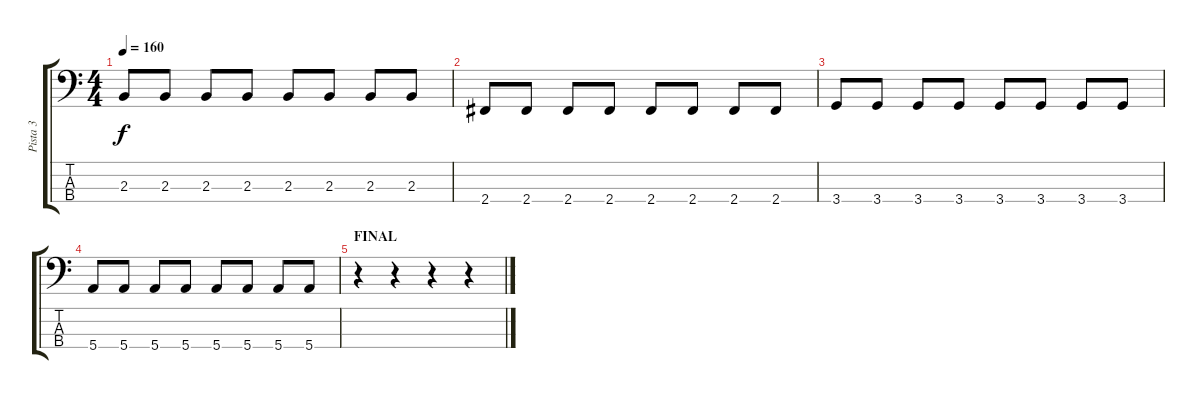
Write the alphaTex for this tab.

\track ("Pista 3" "Pista 3") {instrument electricbasspick}
\staff {score tabs}
\tuning (G2 D2 A1 E1) {hide}
\ts (4 4)
\tempo 160
\clef f4
\ks c
2.3.8{dy f} 2.3.8 2.3.8 2.3.8 2.3.8 2.3.8 2.3.8 2.3.8 |
2.4.8 2.4.8 2.4.8 2.4.8 2.4.8 2.4.8 2.4.8 2.4.8 |
3.4.8 3.4.8 3.4.8 3.4.8 3.4.8 3.4.8 3.4.8 3.4.8 |
5.4.8 5.4.8 5.4.8 5.4.8 5.4.8 5.4.8 5.4.8 5.4.8 |
\section ("" "FINAL")
r.4 r.4 r.4 r.4
